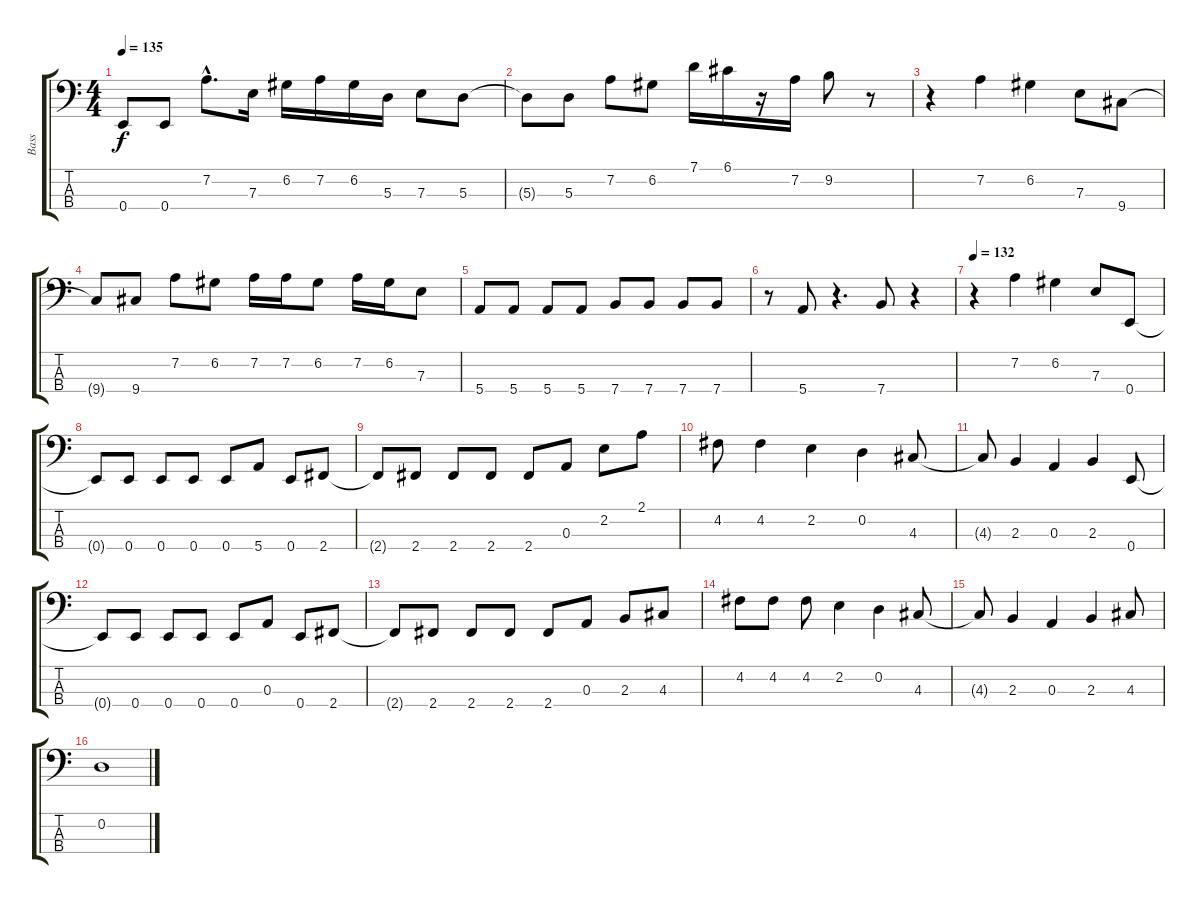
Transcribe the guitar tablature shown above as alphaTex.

\track ("Bass" "Bass") {instrument electricbasspick}
\staff {score tabs}
\tuning (G2 D2 A1 E1) {hide}
\ts (4 4)
\tempo 135
\clef f4
\ks c
0.4{t}.8{dy f} 0.4.8 7.2{hac}.8{d} 7.3.16 6.2.16 7.2.16 6.2.16 5.3.16 7.3.8 5.3.8 |
5.3{t}.8 5.3.8 7.2.8 6.2.8 7.1.16 6.1.16 r.16 7.2.16 9.2.8 r.8 |
r.4 7.2.4 6.2.4 7.3.8 9.4.8 |
9.4{t}.8 9.4.8 7.2.8 6.2.8 7.2.16 7.2.16 6.2.8 7.2.16 6.2.16 7.3.8 |
5.4.8 5.4.8 5.4.8 5.4.8 7.4.8 7.4.8 7.4.8 7.4.8 |
r.8 5.4.8 r.4{d} 7.4.8 r.4 |
\tempo 132
r.4 7.2.4 6.2.4 7.3.8 0.4.8 |
0.4{t}.8 0.4.8 0.4.8 0.4.8 0.4.8 5.4.8 0.4.8 2.4.8 |
2.4{t}.8 2.4.8 2.4.8 2.4.8 2.4.8 0.3.8 2.2.8 2.1.8 |
4.2.8 4.2.4 2.2.4 0.2.4 4.3.8 |
4.3{t}.8 2.3.4 0.3.4 2.3.4 0.4.8 |
0.4{t}.8 0.4.8 0.4.8 0.4.8 0.4.8 0.3.8 0.4.8 2.4.8 |
2.4{t}.8 2.4.8 2.4.8 2.4.8 2.4.8 0.3.8 2.3.8 4.3.8 |
4.2.8 4.2.8 4.2.8 2.2.4 0.2.4 4.3.8 |
4.3{t}.8 2.3.4 0.3.4 2.3.4 4.3.8 |
0.2.1
